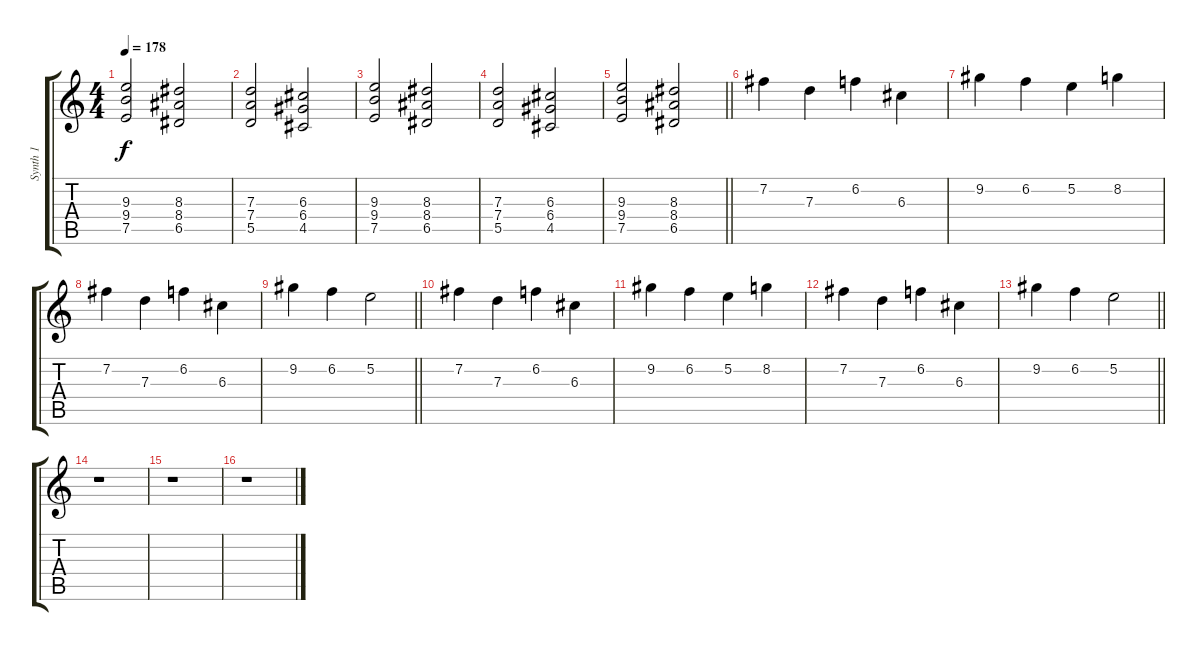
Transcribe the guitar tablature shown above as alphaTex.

\track ("Synth 1" "Synth 1") {instrument overdrivenguitar}
\staff {score tabs}
\tuning (E4 B3 G3 D3 A2 E2) {hide}
\ts (4 4)
\tempo 178
\clef g2
\ks c
(9.3 9.4 7.5).2{dy f} (8.3 8.4 6.5).2 |
(7.3 7.4 5.5).2 (6.3 6.4 4.5).2 |
(9.3 9.4 7.5).2 (8.3 8.4 6.5).2 |
(7.3 7.4 5.5).2 (6.3 6.4 4.5).2 |
\barLineRight lightlight
(9.3 9.4 7.5).2 (8.3 8.4 6.5).2 |
7.2.4 7.3.4 6.2.4 6.3.4 |
9.2.4 6.2.4 5.2.4 8.2.4 |
7.2.4 7.3.4 6.2.4 6.3.4 |
\barLineRight lightlight
9.2.4 6.2.4 5.2.2 |
7.2.4 7.3.4 6.2.4 6.3.4 |
9.2.4 6.2.4 5.2.4 8.2.4 |
7.2.4 7.3.4 6.2.4 6.3.4 |
\barLineRight lightlight
9.2.4 6.2.4 5.2.2 |
r.1 |
r.1 |
r.1
